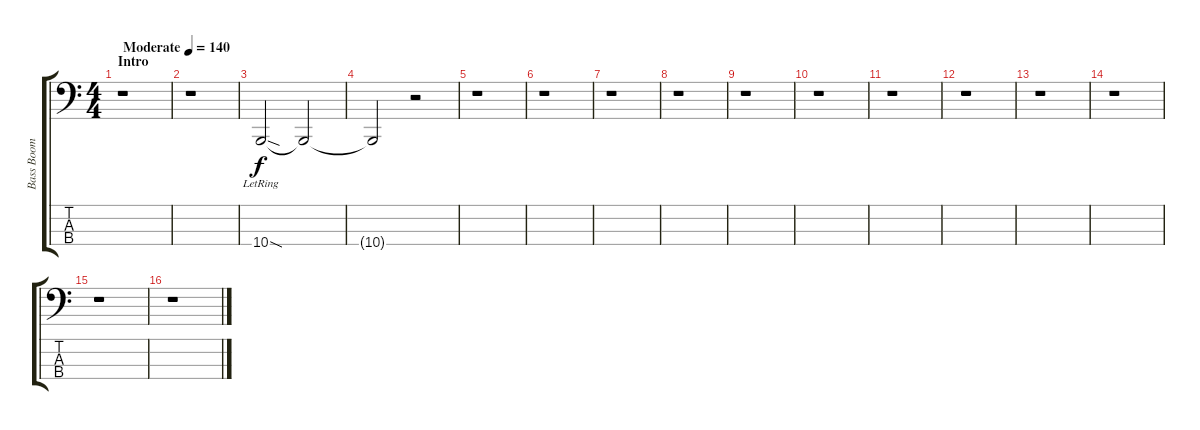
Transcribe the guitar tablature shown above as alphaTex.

\track ("Bass Boom" "Bass Boom") {instrument lead2sawtooth}
\staff {score tabs}
\tuning (Gb2 Db2 Ab1 Db1) {hide}
\ts (4 4)
\section ("" "Intro")
\tempo (140 "Moderate")
\clef f4
\ks c
r.1{dy f instrument lead2sawtooth} |
r.1 |
10.4{sod lr}.2{volume 7} 10.4{t}.2 |
10.4{t}.2 r.2 |
r.1 |
r.1 |
r.1 |
r.1 |
r.1 |
r.1 |
r.1 |
r.1 |
r.1 |
r.1 |
r.1 |
r.1
